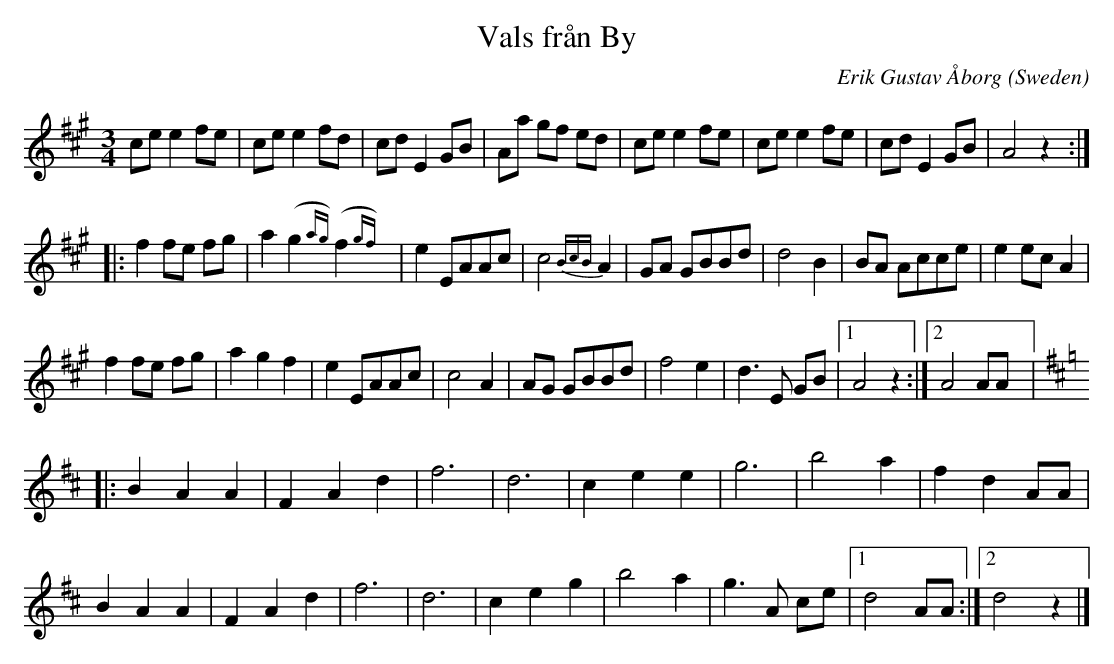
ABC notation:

X:1
T:Vals från By
C:Erik Gustav Åborg
O:Sweden
M:3/4
K:A
V:1
ce e2 fe | ce e2 fd | cd E2 GB | Aa gf ed |\
ce e2 fe | ce e2 fe | cd E2 GB | A4z2 ::
f2 fe fg | a2 (g2{ag}) (f2{gf}) | e2 EAAc | c4 {BcB}A2 | \
GA GBBd | d4 B2 | BA Acce | e2 ec A2 |
f2 fe fg | a2g2f2 | e2EAAc | c4A2 | \
AG GBBd | f4 e2 | d3E GB |1 A4 z2 :|2 A4 AA |:
[K:D]
B2A2A2 | F2A2d2 | f6 | d6 | c2e2e2 | g6 | b4a2 | f2d2 AA |
B2A2A2 | F2A2d2 | f6 | d6 | c2e2g2 | b4a2 | g3A ce |1 d4 AA :|2 d4z2 |]
